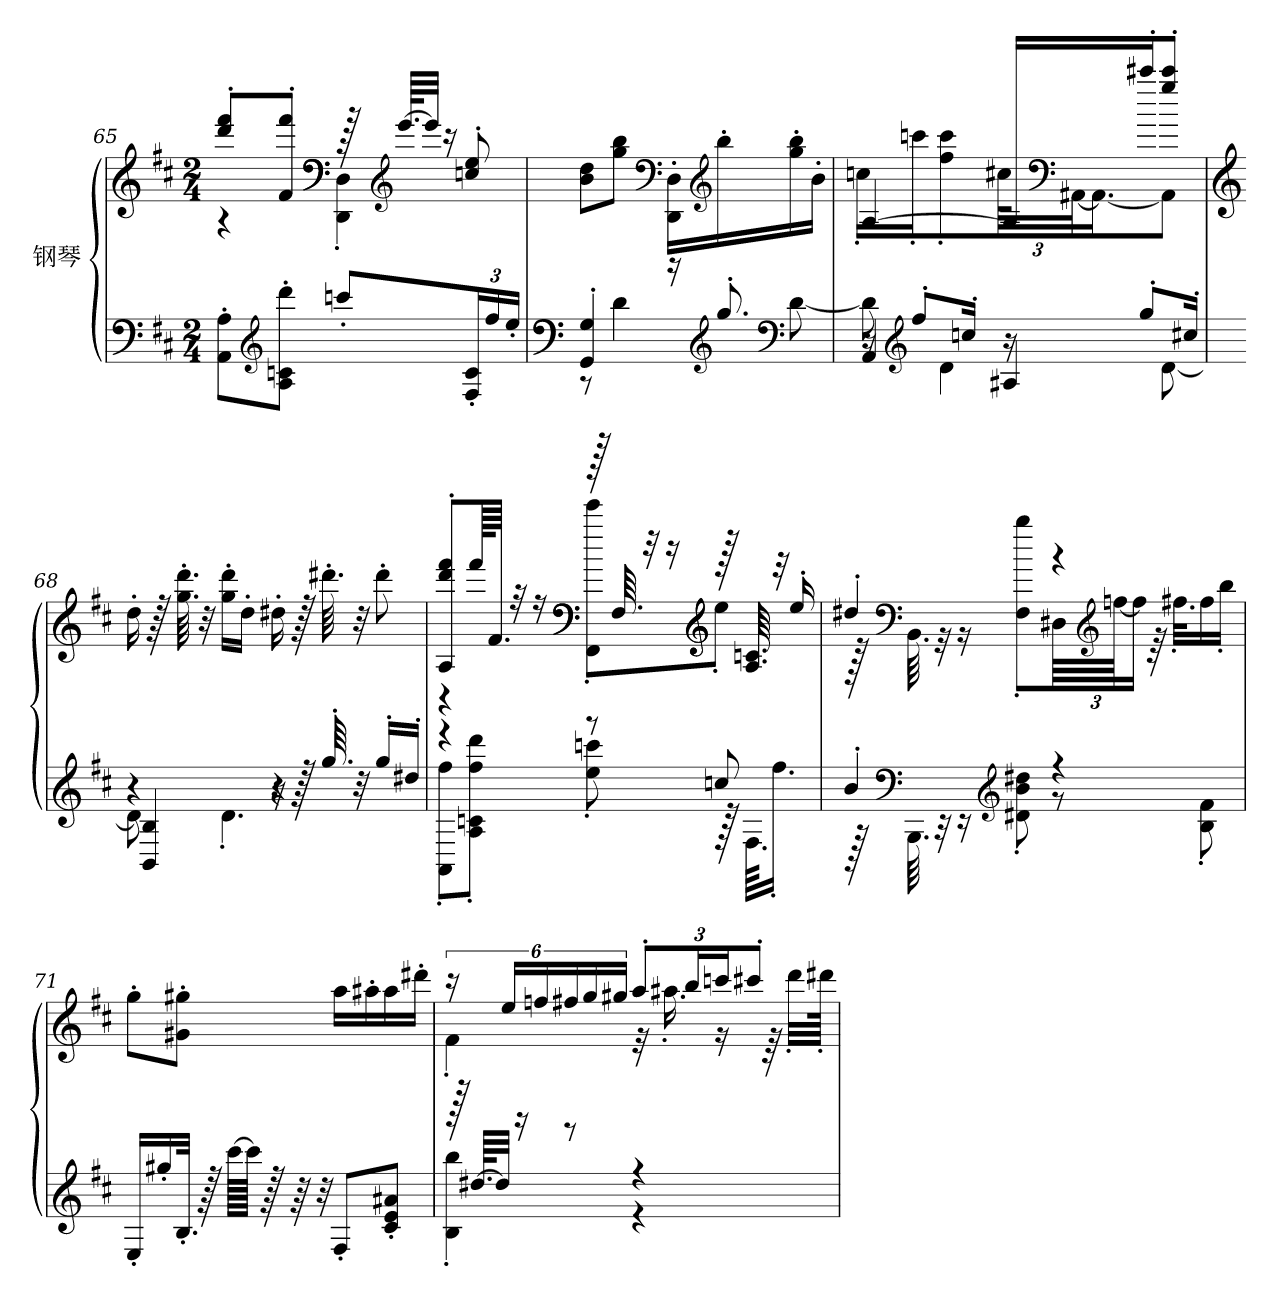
**kern	**kern
*part1	*part1
*staff2	*staff1
*I"钢琴	*
*clefF4	*clefG2
*k[f#c#]	*k[f#c#]
*M2/4	*M2/4
=65	=65
*	*^
8AA\' 8A\'L	8ddd/' 8fff#/'L	4r
*clefG2	*	*
8A\' 8cn\' 8ddd\'J	8f#/' 8fff#/'J	.
*	*clefF4	*
8cccn'/L	128r	4DD\' 4D\'
*	*clefG2	*
.	[64.eee/KLLL	.
.	32eee/JJJ]	.
.	16r	.
*Xbrackettup	*	*
24F#/' 24c/'L	8ccn/' 8ee/'	.
24ff#/	.	.
24ee'/JJ	.	.
*	*v	*v
!!LO:LB:g=z
=66	=66
*clefF4	*
*^	*
4GG/' 4G/'	8r	8b\ 8dd\L
.	4d\	8gg\ 8bb\J
*	*	*clefF4
16r	.	16DD\' 16D\'LL
*clefG2	*	*clefG2
8.gg'/	.	16bb'\
*clefF4	*	*
.	[8d\	16gg\' 16bb\'
.	.	16b'\JJ
=67	=67	=67
*	*^	*^
16r	8d\]	4AA/	[4A/	16ccn'\LL
*clefG2	*	*	*	*
8ff#'/L	.	.	.	16cccn'\J
.	4d\	.	.	8ff#\' 8ccc\'
16ccn'/Jk	.	.	.	.
*	*	*	*	*Xbrackettup
16r	.	4A#X/	16A/LL]	96cc#X\KLL
*	*	*	*clefF4	*
.	.	.	.	[48AA#X\J
.	.	.	.	16.AA#\J_
8gg'/L	.	.	16ccc#X'/J	.
.	[8d\	.	8gg/' 8ccc#/'J	8AA#\J]
16cc#X'/Jk	.	.	.	.
*	*	*	*v	*v
!!LO:PB:g=z
=68	=68	=68	=68
*	*	*	*clefG2
4r	8d\]	4BB/ 4B/	16dd'\
.	.	.	128r
.	.	.	64.gg\' 64.ddd\'
.	.	.	32r
.	4.d'\	.	16gg\' 16ddd\'LL
.	.	.	16dd'\JJ
16r	.	4r	16dd#X'\
128r	.	.	128r
64.gg'/	.	.	64.ddd#X'\
32r	.	.	32r
16gg'/LL	.	.	8ddd#'\
16dd#X'/JJ	.	.	.
*	*v	*v	*
=69	=69	=69
*	*	*^
4r	8AA\' 8ff#\'L	8A/' 8ddd/' 8fff#/'L	4r
.	8A\' 8cn\' 8ff#\' 8ddd\'J	128fff#/KLLL	.
.	.	64.f#/JJJJ	.
.	.	32r	.
.	.	16r	.
*	*	*clefF4	*
8r	8ee\' 8cccn\'	128r	8FF#\' 8eee\'L
.	.	64.F#/	.
.	.	32r	.
.	.	16r	.
*	*	*clefG2	*
8ccn/	128r	128r	8ee'\J
.	64.F#\KKLL	64.A/ 64.cn/	.
.	16.ff#'\JJ	32r	.
.	.	16ee'/	.
!!LO:LB:g=z	!!
=70	=70	=70	=70
4b'/	128r	4dd#X'/	128r
*clefF4	*	*clefF4	*
.	64.BBB\	.	64.BB\
.	32r	.	32r
.	16r	.	16r
*clefG2	*	*	*
.	8d#X\' 8b\' 8dd#X\'	.	8F#\' 8bb\'L
4r	8r	4r	96D#X\LLL
*	*	*clefG2	*
.	.	.	[96ffn\JJ
.	.	.	24ff\JJ]
.	.	.	64r
.	.	.	32.ff#X'\KLL
.	8B\' 8f#\'	.	16ff#\
.	.	.	16bb'\JJ
*v	*v	*	*
*	*v	*v
=71	=71
16E'/LL	8gg'\L
16gg#X'/	.
32.B'/JJk	8g#X\' 8gg#X\'J
128r	.
[128ccc#\LLLLL	.
128ccc#\JJJJJ]	.
128r	.
64r	.
32r	.
8F#'/L	16aa\LL
.	16aa#X'\
8c#/' 8e/' 8a#X/'J	16aa#\
.	16ddd#X'\JJ
!!LO:LB:g=z
=72	=72
*^	*
*	*	*brackettup
*	*	*^
128r	4B\' 4bb\'	24r	4f#'\
[64.dd#X/KLLL	.	.	.
32dd#/JJJ]	.	.	.
.	.	24ee/LL	.
16r	.	.	.
.	.	24ffn/	.
*	*	*Xbrackettup	*
8r	.	24ff#X/	.
.	.	24gg/	.
.	.	24gg#X/JJ	.
4r	4r	12aa'/L	32r
.	.	.	16.aa#X'\
.	.	24bb/L	.
.	.	24cccn/J	16r
.	.	12ccc#X'/J	.
.	.	.	64r
.	.	.	32ddd'\LLL
.	.	.	64ddd#X'\JJJk
*v	*v	*	*
*	*v	*v
=	=
*-	*-
